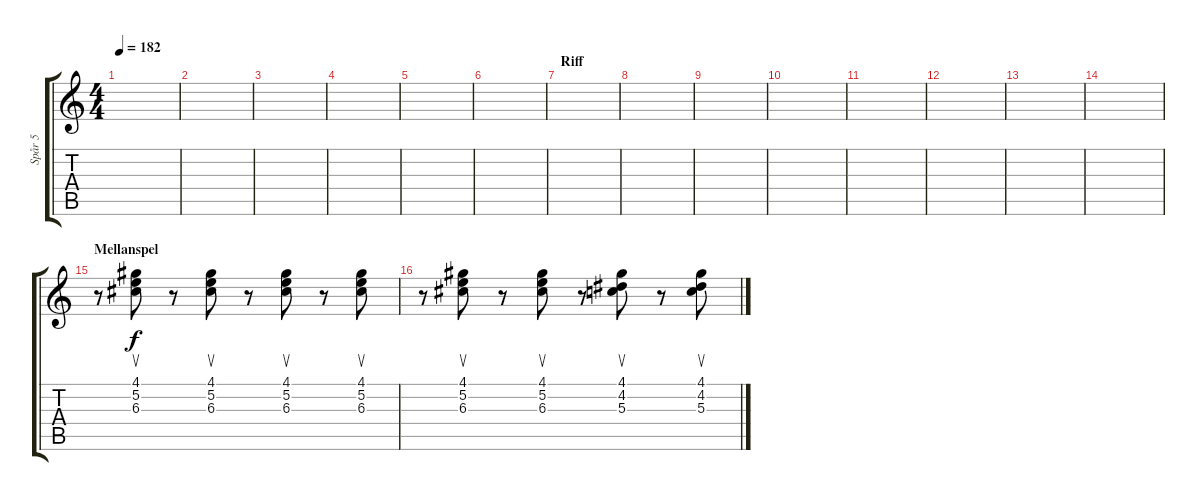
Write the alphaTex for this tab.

\track ("Spår 5" "Spår 5") {instrument overdrivenguitar}
\staff {score tabs}
\tuning (E4 B3 G3 D3 A2 E2) {hide}
\ts (4 4)
\tempo 182
\clef g2
\ks c
|
|
|
|
|
|
\section ("" "Riff")
|
|
|
|
|
|
|
|
\section ("" "Mellanspel")
r.8 (4.1 5.2 6.3).8{su} r.8 (4.1 5.2 6.3).8{su} r.8 (4.1 5.2 6.3).8{su} r.8 (4.1 5.2 6.3).8{su} |
r.8 (4.1 5.2 6.3).8{su} r.8 (4.1 5.2 6.3).8{su} r.8 (4.1 4.2 5.3).8{su} r.8 (4.1 4.2 5.3).8{su}
